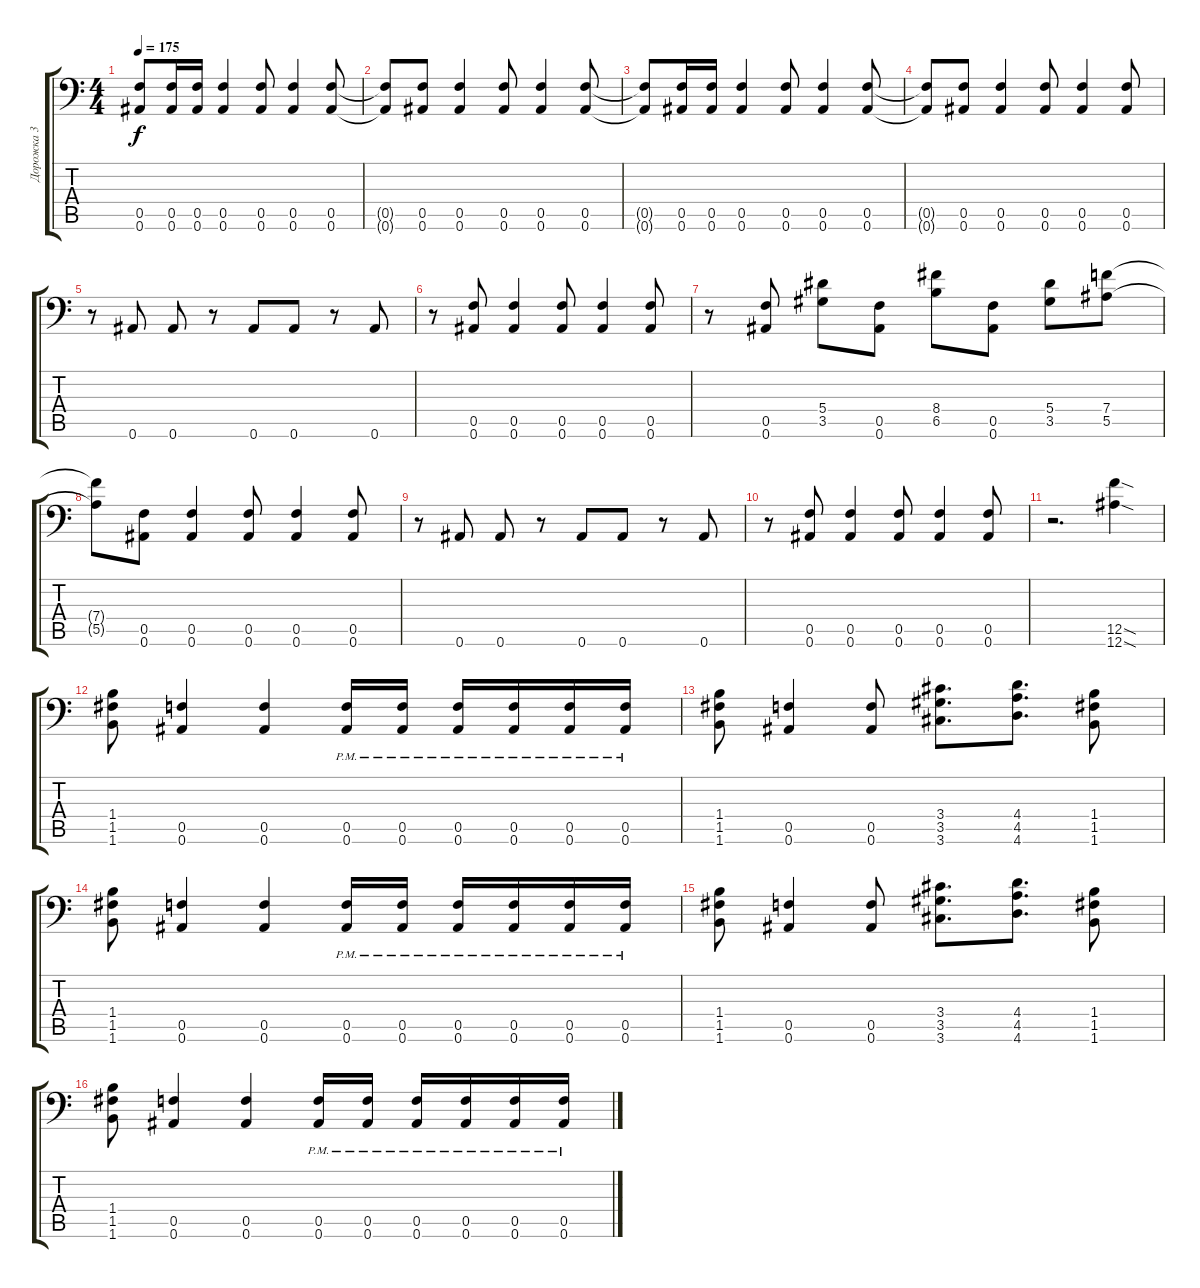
\track ("Дорожка 3" "Дорожка 3") {instrument overdrivenguitar}
\staff {score tabs}
\tuning (C4 G3 Eb3 Bb2 F2 Bb1) {hide}
\ts (4 4)
\tempo 175
\clef f4
\ks c
(0.5{t} 0.6{t}).8{dy f} (0.5 0.6).16 (0.5 0.6).16 (0.5 0.6).4 (0.5 0.6).8 (0.5 0.6).4 (0.5 0.6).8 |
(0.5{t} 0.6{t}).8 (0.5 0.6).8 (0.5 0.6).4 (0.5 0.6).8 (0.5 0.6).4 (0.5 0.6).8 |
(0.5{t} 0.6{t}).8 (0.5 0.6).16 (0.5 0.6).16 (0.5 0.6).4 (0.5 0.6).8 (0.5 0.6).4 (0.5 0.6).8 |
(0.5{t} 0.6{t}).8 (0.5 0.6).8 (0.5 0.6).4 (0.5 0.6).8 (0.5 0.6).4 (0.5 0.6).8 |
r.8 0.6.8 0.6.8 r.8 0.6.8 0.6.8 r.8 0.6.8 |
r.8 (0.5 0.6).8 (0.5 0.6).4 (0.5 0.6).8 (0.5 0.6).4 (0.5 0.6).8 |
r.8 (0.5 0.6).8 (5.4 3.5).8 (0.5 0.6).8 (8.4 6.5).8 (0.5 0.6).8 (5.4 3.5).8 (7.4 5.5).8 |
(7.4{t} 5.5{t}).8 (0.5 0.6).8 (0.5 0.6).4 (0.5 0.6).8 (0.5 0.6).4 (0.5 0.6).8 |
r.8 0.6.8 0.6.8 r.8 0.6.8 0.6.8 r.8 0.6.8 |
r.8 (0.5 0.6).8 (0.5 0.6).4 (0.5 0.6).8 (0.5 0.6).4 (0.5 0.6).8 |
r.2{d} (12.5{sod} 12.6{sod}).4 |
(1.4 1.5 1.6).8 (0.5 0.6).4 (0.5 0.6).4 (0.5{pm} 0.6{pm}).16 (0.5{pm} 0.6{pm}).16 (0.5{pm} 0.6{pm}).16 (0.5{pm} 0.6{pm}).16 (0.5{pm} 0.6{pm}).16 (0.5{pm} 0.6{pm}).16 |
(1.4 1.5 1.6).8 (0.5 0.6).4 (0.5 0.6).8 (3.4 3.5 3.6).8{d} (4.4 4.5 4.6).8{d} (1.4 1.5 1.6).8 |
(1.4 1.5 1.6).8 (0.5 0.6).4 (0.5 0.6).4 (0.5{pm} 0.6{pm}).16 (0.5{pm} 0.6{pm}).16 (0.5{pm} 0.6{pm}).16 (0.5{pm} 0.6{pm}).16 (0.5{pm} 0.6{pm}).16 (0.5{pm} 0.6{pm}).16 |
(1.4 1.5 1.6).8 (0.5 0.6).4 (0.5 0.6).8 (3.4 3.5 3.6).8{d} (4.4 4.5 4.6).8{d} (1.4 1.5 1.6).8 |
(1.4 1.5 1.6).8 (0.5 0.6).4 (0.5 0.6).4 (0.5{pm} 0.6{pm}).16 (0.5{pm} 0.6{pm}).16 (0.5{pm} 0.6{pm}).16 (0.5{pm} 0.6{pm}).16 (0.5{pm} 0.6{pm}).16 (0.5{pm} 0.6{pm}).16
